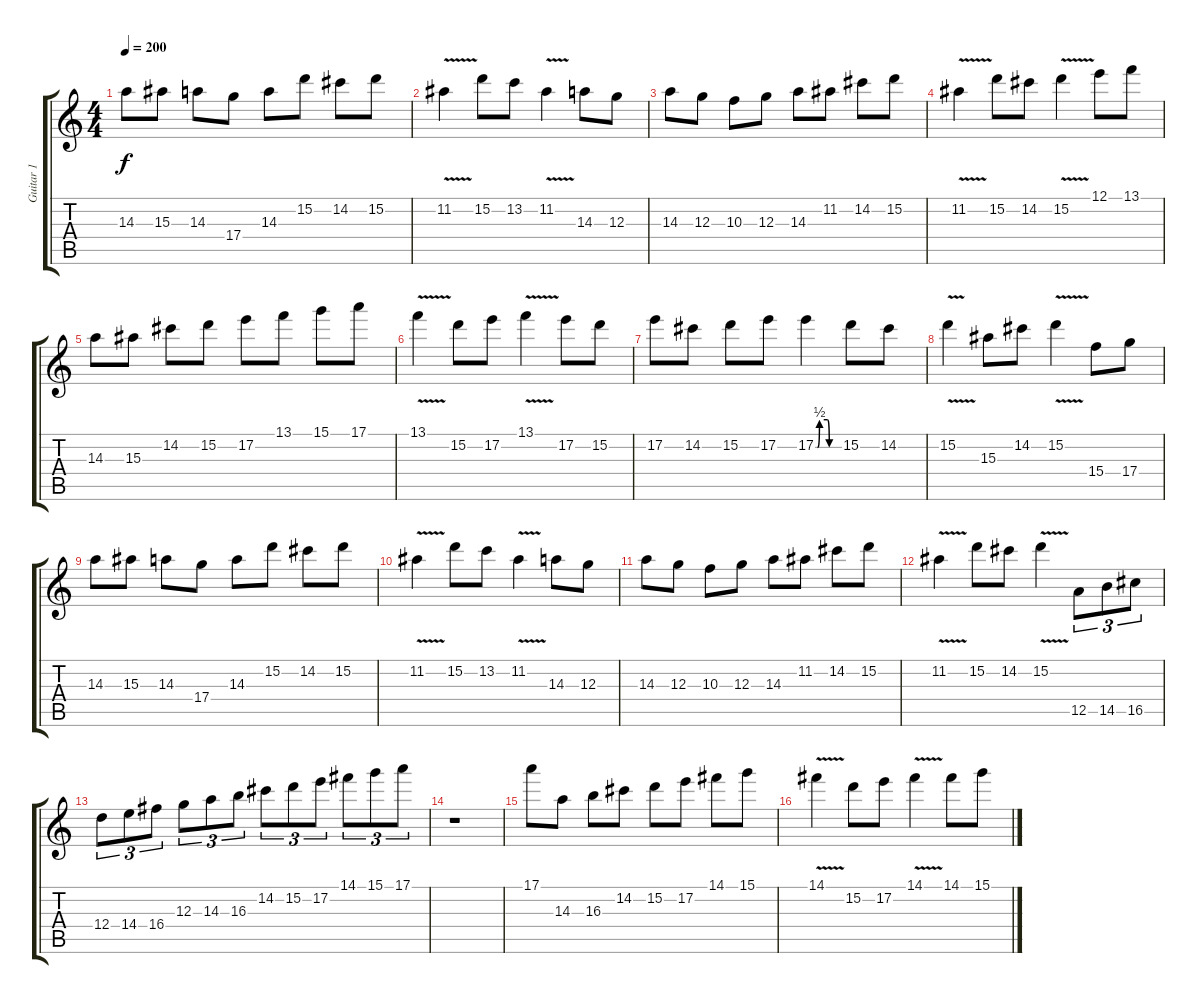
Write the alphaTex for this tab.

\track ("Guitar 1" "Guitar 1") {instrument distortionguitar}
\staff {score tabs}
\tuning (E4 B3 G3 D3 A2 E2) {hide}
\ts (4 4)
\tempo 200
\clef g2
\ks c
14.3.8{dy f} 15.3.8 14.3.8 17.4.8 14.3.8 15.2.8 14.2.8 15.2.8 |
11.2{v}.4 15.2.8 13.2.8 11.2{v}.4 14.3.8 12.3.8 |
14.3.8 12.3.8 10.3.8 12.3.8 14.3.8 11.2.8 14.2.8 15.2.8 |
11.2{v}.4 15.2.8 14.2.8 15.2{v}.4 12.1.8 13.1.8 |
14.3.8 15.3.8 14.2.8 15.2.8 17.2.8 13.1.8 15.1.8 17.1.8 |
13.1{v}.4 15.2.8 17.2.8 13.1{v}.4 17.2.8 15.2.8 |
17.2.8 14.2.8 15.2.8 17.2.8 17.2{be (custom 0 0 5 0 10 2 30 2 35 0 60 0)}.4 15.2.8 14.2.8 |
15.2{v}.4 15.3.8 14.2.8 15.2{v}.4 15.4.8 17.4.8 |
14.3.8 15.3.8 14.3.8 17.4.8 14.3.8 15.2.8 14.2.8 15.2.8 |
11.2{v}.4 15.2.8 13.2.8 11.2{v}.4 14.3.8 12.3.8 |
14.3.8 12.3.8 10.3.8 12.3.8 14.3.8 11.2.8 14.2.8 15.2.8 |
11.2{v}.4 15.2.8 14.2.8 15.2{v}.4 12.5.8{tu (3 2)} 14.5.8{tu (3 2)} 16.5.8{tu (3 2)} |
12.4.8{tu (3 2)} 14.4.8{tu (3 2)} 16.4.8{tu (3 2)} 12.3.8{tu (3 2)} 14.3.8{tu (3 2)} 16.3.8{tu (3 2)} 14.2.8{tu (3 2)} 15.2.8{tu (3 2)} 17.2.8{tu (3 2)} 14.1.8{tu (3 2)} 15.1.8{tu (3 2)} 17.1.8{tu (3 2)} |
r.1 |
17.1.8 14.3.8 16.3.8 14.2.8 15.2.8 17.2.8 14.1.8 15.1.8 |
14.1{v}.4 15.2.8 17.2.8 14.1{v}.4 14.1.8 15.1.8
